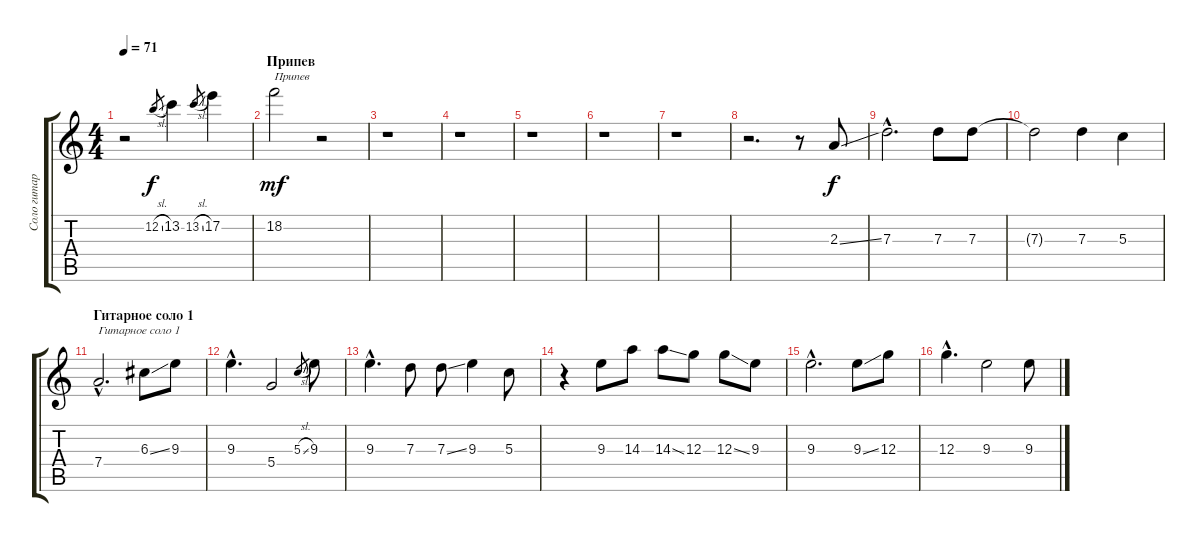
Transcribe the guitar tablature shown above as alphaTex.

\track ("Соло гитара (dist 2)" "Соло гитар") {instrument distortionguitar}
\staff {score tabs}
\tuning (E4 B3 G3 D3 A2 E2) {hide}
\ts (4 4)
\tempo 71
\clef g2
\ks c
r.2{dy f} 12.2{sl}.8{gr} 13.2.4 13.2{sl}.8{gr} 17.2.4 |
\section ("" "Припев")
18.2.2{txt "Припев" dy mf} r.2 |
r.1 |
r.1 |
r.1 |
r.1 |
r.1 |
r.2{d} r.8 2.3{ss}.8{dy f} |
7.3{hac}.2{d} 7.3.8 7.3.8 |
7.3{t}.2 7.3.4 5.3.4 |
\section ("" "Гитарное соло 1")
7.4{hac}.2{d txt "Гитарное соло 1"} 6.3{ss}.8 9.3.8 |
9.3{hac}.4{d} 5.4.2 5.3{sl}.8{gr} 9.3.8 |
9.3{hac}.4{d} 7.3.8 7.3{ss}.8 9.3.4 5.3.8 |
r.4 9.3.8 14.3.8 14.3{ss}.8 12.3.8 12.3{ss}.8 9.3.8 |
9.3{hac}.2{d} 9.3{ss}.8 12.3.8 |
12.3{hac}.4{d} 9.3.2 9.3.8
